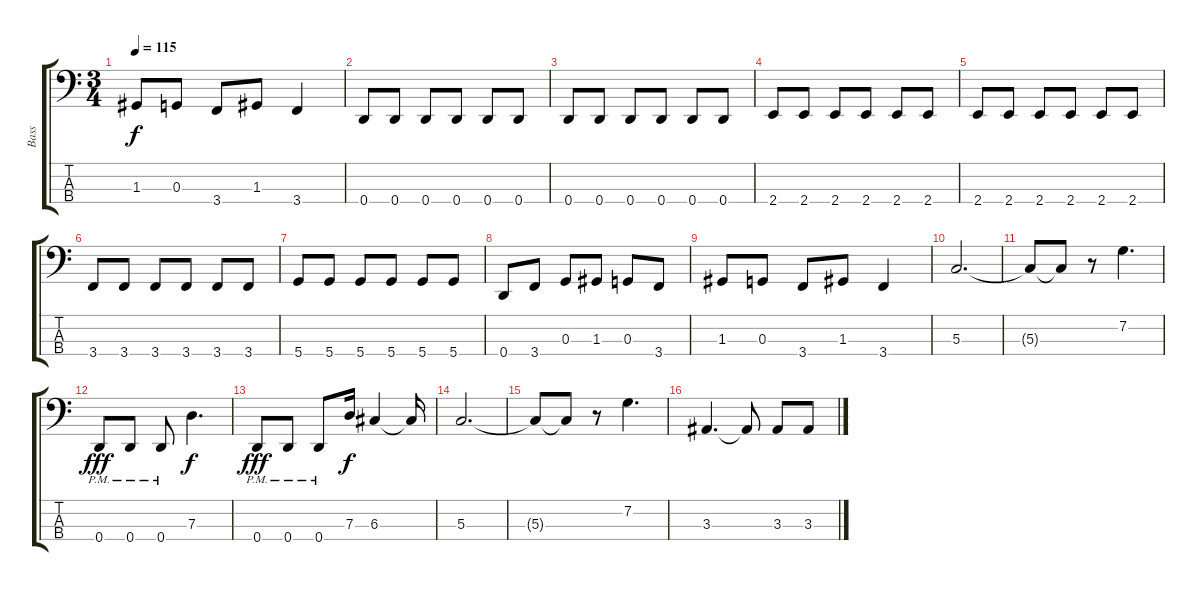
\track ("Bass" "Bass") {instrument electricbassfinger}
\staff {score tabs}
\tuning (F2 C2 G1 D1) {hide}
\ts (3 4)
\tempo 115
\clef f4
\ks c
1.3.8{dy f} 0.3.8 3.4.8 1.3.8 3.4.4 |
0.4.8 0.4.8 0.4.8 0.4.8 0.4.8 0.4.8 |
0.4.8 0.4.8 0.4.8 0.4.8 0.4.8 0.4.8 |
2.4.8 2.4.8 2.4.8 2.4.8 2.4.8 2.4.8 |
2.4.8 2.4.8 2.4.8 2.4.8 2.4.8 2.4.8 |
3.4.8 3.4.8 3.4.8 3.4.8 3.4.8 3.4.8 |
5.4.8 5.4.8 5.4.8 5.4.8 5.4.8 5.4.8 |
0.4.8 3.4.8 0.3.8 1.3.8 0.3.8 3.4.8 |
1.3.8 0.3.8 3.4.8 1.3.8 3.4.4 |
5.3.2{d} |
5.3{t}.8 5.3{t}.8 r.8 7.2.4{d} |
0.4{pm}.8{dy fff} 0.4{pm}.8 0.4{pm}.8 7.3.4{d dy f} |
0.4{pm}.8{dy fff} 0.4{pm}.8 0.4{pm}.8 7.3.16{dy f} 6.3.4 6.3{t}.16 |
5.3.2{d} |
5.3{t}.8 5.3{t}.8 r.8 7.2.4{d} |
3.3.4{d} 3.3{t}.8 3.3.8 3.3.8
